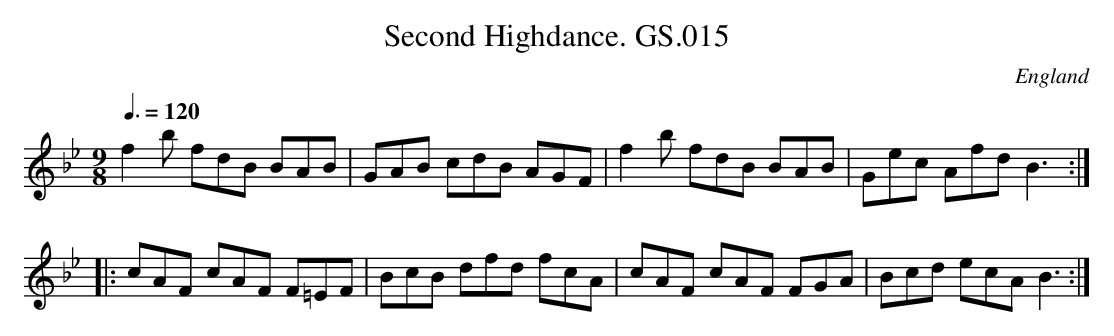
X:1
T:Second Highdance. GS.015
M:9/8
L:1/8
Q:3/8=120
O:England
K:Bb major
f2b fdB BAB | GAB cdB AGF | f2b fdB BAB | Gec Afd B3 :|!
|: cAF cAF F=EF| BcB dfd fcA | cAF cAF FGA | Bcd ecA B3 :|
